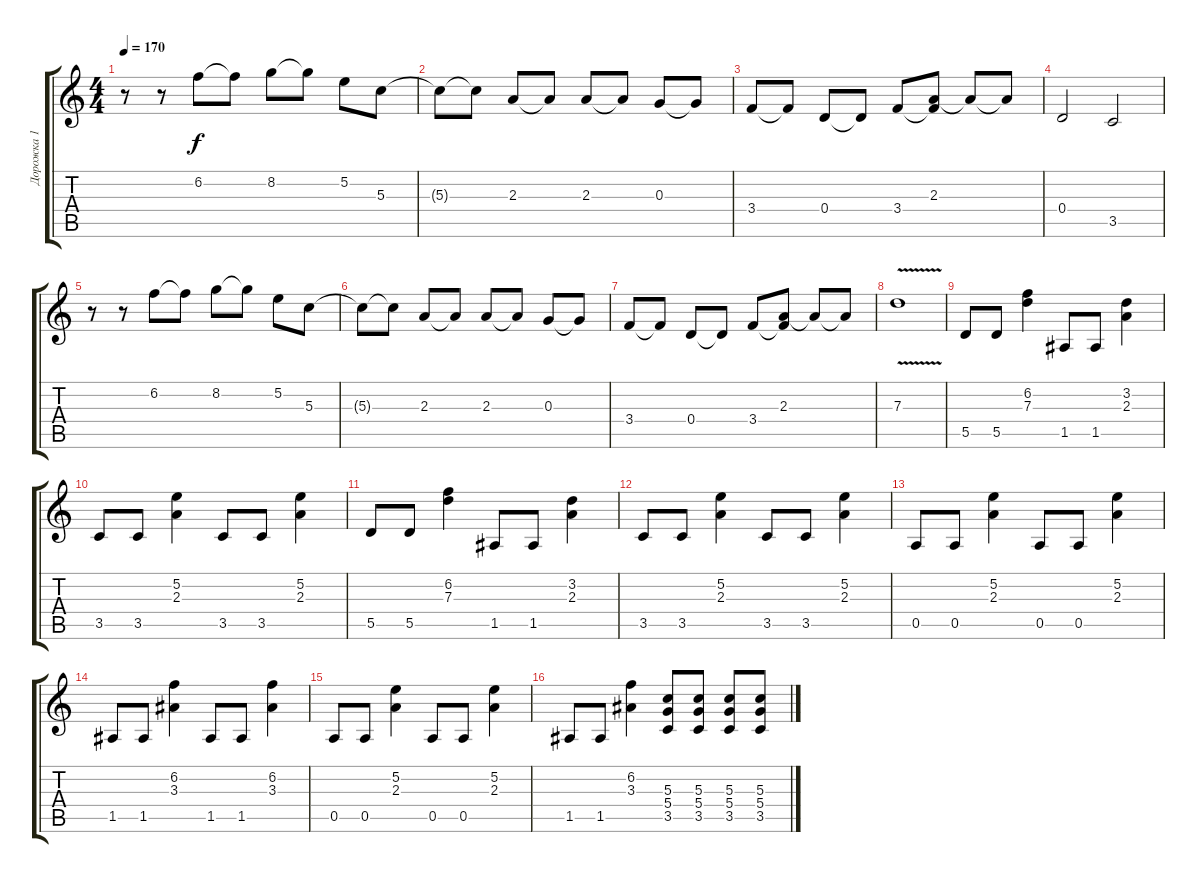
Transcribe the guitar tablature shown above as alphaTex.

\track ("Дорожка 1" "Дорожка 1") {instrument distortionguitar}
\staff {score tabs}
\tuning (E4 B3 G3 D3 A2 E2) {hide}
\ts (4 4)
\tempo 170
\clef g2
\ks c
r.8{dy f} r.8 6.2.8 6.2{t}.8 8.2.8 8.2{t}.8 5.2.8 5.3.8 |
5.3{t}.8 5.3{t}.8 2.3.8 2.3{t}.8 2.3.8 2.3{t}.8 0.3.8 0.3{t}.8 |
3.4.8 3.4{t}.8 0.4.8 0.4{t}.8 3.4.8 (2.3 3.4{t}).8 2.3{t}.8 2.3{t}.8 |
0.4.2 3.5.2 |
r.8 r.8 6.2.8 6.2{t}.8 8.2.8 8.2{t}.8 5.2.8 5.3.8 |
5.3{t}.8 5.3{t}.8 2.3.8 2.3{t}.8 2.3.8 2.3{t}.8 0.3.8 0.3{t}.8 |
3.4.8 3.4{t}.8 0.4.8 0.4{t}.8 3.4.8 (2.3 3.4{t}).8 2.3{t}.8 2.3{t}.8 |
7.3{v}.1 |
5.5.8 5.5.8 (6.2 7.3).4 1.5.8 1.5.8 (3.2 2.3).4 |
3.5.8 3.5.8 (5.2 2.3).4 3.5.8 3.5.8 (5.2 2.3).4 |
5.5.8 5.5.8 (6.2 7.3).4 1.5.8 1.5.8 (3.2 2.3).4 |
3.5.8 3.5.8 (5.2 2.3).4 3.5.8 3.5.8 (5.2 2.3).4 |
0.5.8 0.5.8 (5.2 2.3).4 0.5.8 0.5.8 (5.2 2.3).4 |
1.5.8 1.5.8 (6.2 3.3).4 1.5.8 1.5.8 (6.2 3.3).4 |
0.5.8 0.5.8 (5.2 2.3).4 0.5.8 0.5.8 (5.2 2.3).4 |
1.5.8 1.5.8 (6.2 3.3).4 (5.3 5.4 3.5).8 (5.3 5.4 3.5).8 (5.3 5.4 3.5).8 (5.3 5.4 3.5).8
